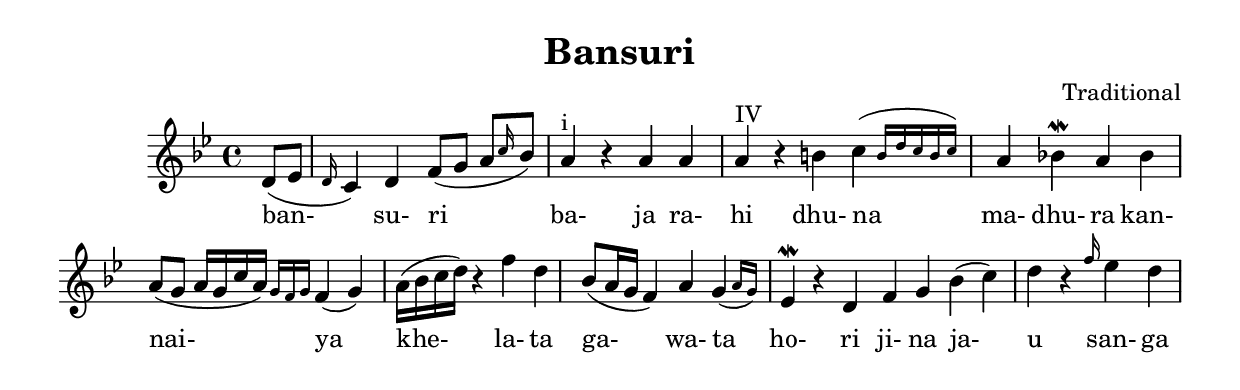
#(ly:set-option 'midi-extension "mid")
\version "2.12.3"
\include "english.ly"
\header{
title = "Bansuri"
composer = "Traditional"
}
%{

%}
melody = {
\clef treble
\key c \phrygian
\cadenzaOn


 \bar "|:"  c'8[( df'8] \bar "|"  \grace {c'16}bf4) c'4 ef'8[( f'8] \afterGrace g'8[{bf'16} af'8]) \bar "|"  g'4^"i" r4 g'4 g'4 \bar "|"  g'4^"IV" r4 a'4 \afterGrace bf'4({a'16[ c''16 bf'16 a'16 bf'16])} \bar "|"  
 \grace s64   g'4 af'4\mordent g'4 af'4 \bar "|"  g'8[( f'8] g'16[ f'16 bf'16 g'16]) \grace {f'16[ ef'16 f'16]}ef'4( f'4) \bar "|"  g'16[( af'16 bf'16 c''16]) r4 ef''4 c''4 \bar "|"  
 \grace s64   af'8[( g'16 f'16] ef'4) g'4 \afterGrace f'4({g'16[ f'16])} \bar "|"  df'4\mordent r4 c'4 \bar ":|"  
 \grace s64   ef'4 f'4 af'4( bf'4) \bar "|"  c''4 r4 \grace {ef''16}df''4 c''4 \bar "|"  
 
}


text = \lyricmode {
ban-   su- ri    ba- ja ra- hi dhu- na ma- dhu- ra kan- nai-      ya  khe-    la- ta ga-    wa- ta ho- ri ji- na ja-  u san- ga 
}

\score{
\transpose c' d'
<<
\new Voice = "one" {
\melody
}
\new Lyrics \lyricsto "one" \text
>>
\layout {
\context {
\Score
}
}
\midi {
\context {
\Score
tempoWholesPerMinute = #(ly:make-moment 200 4)
}
}
}